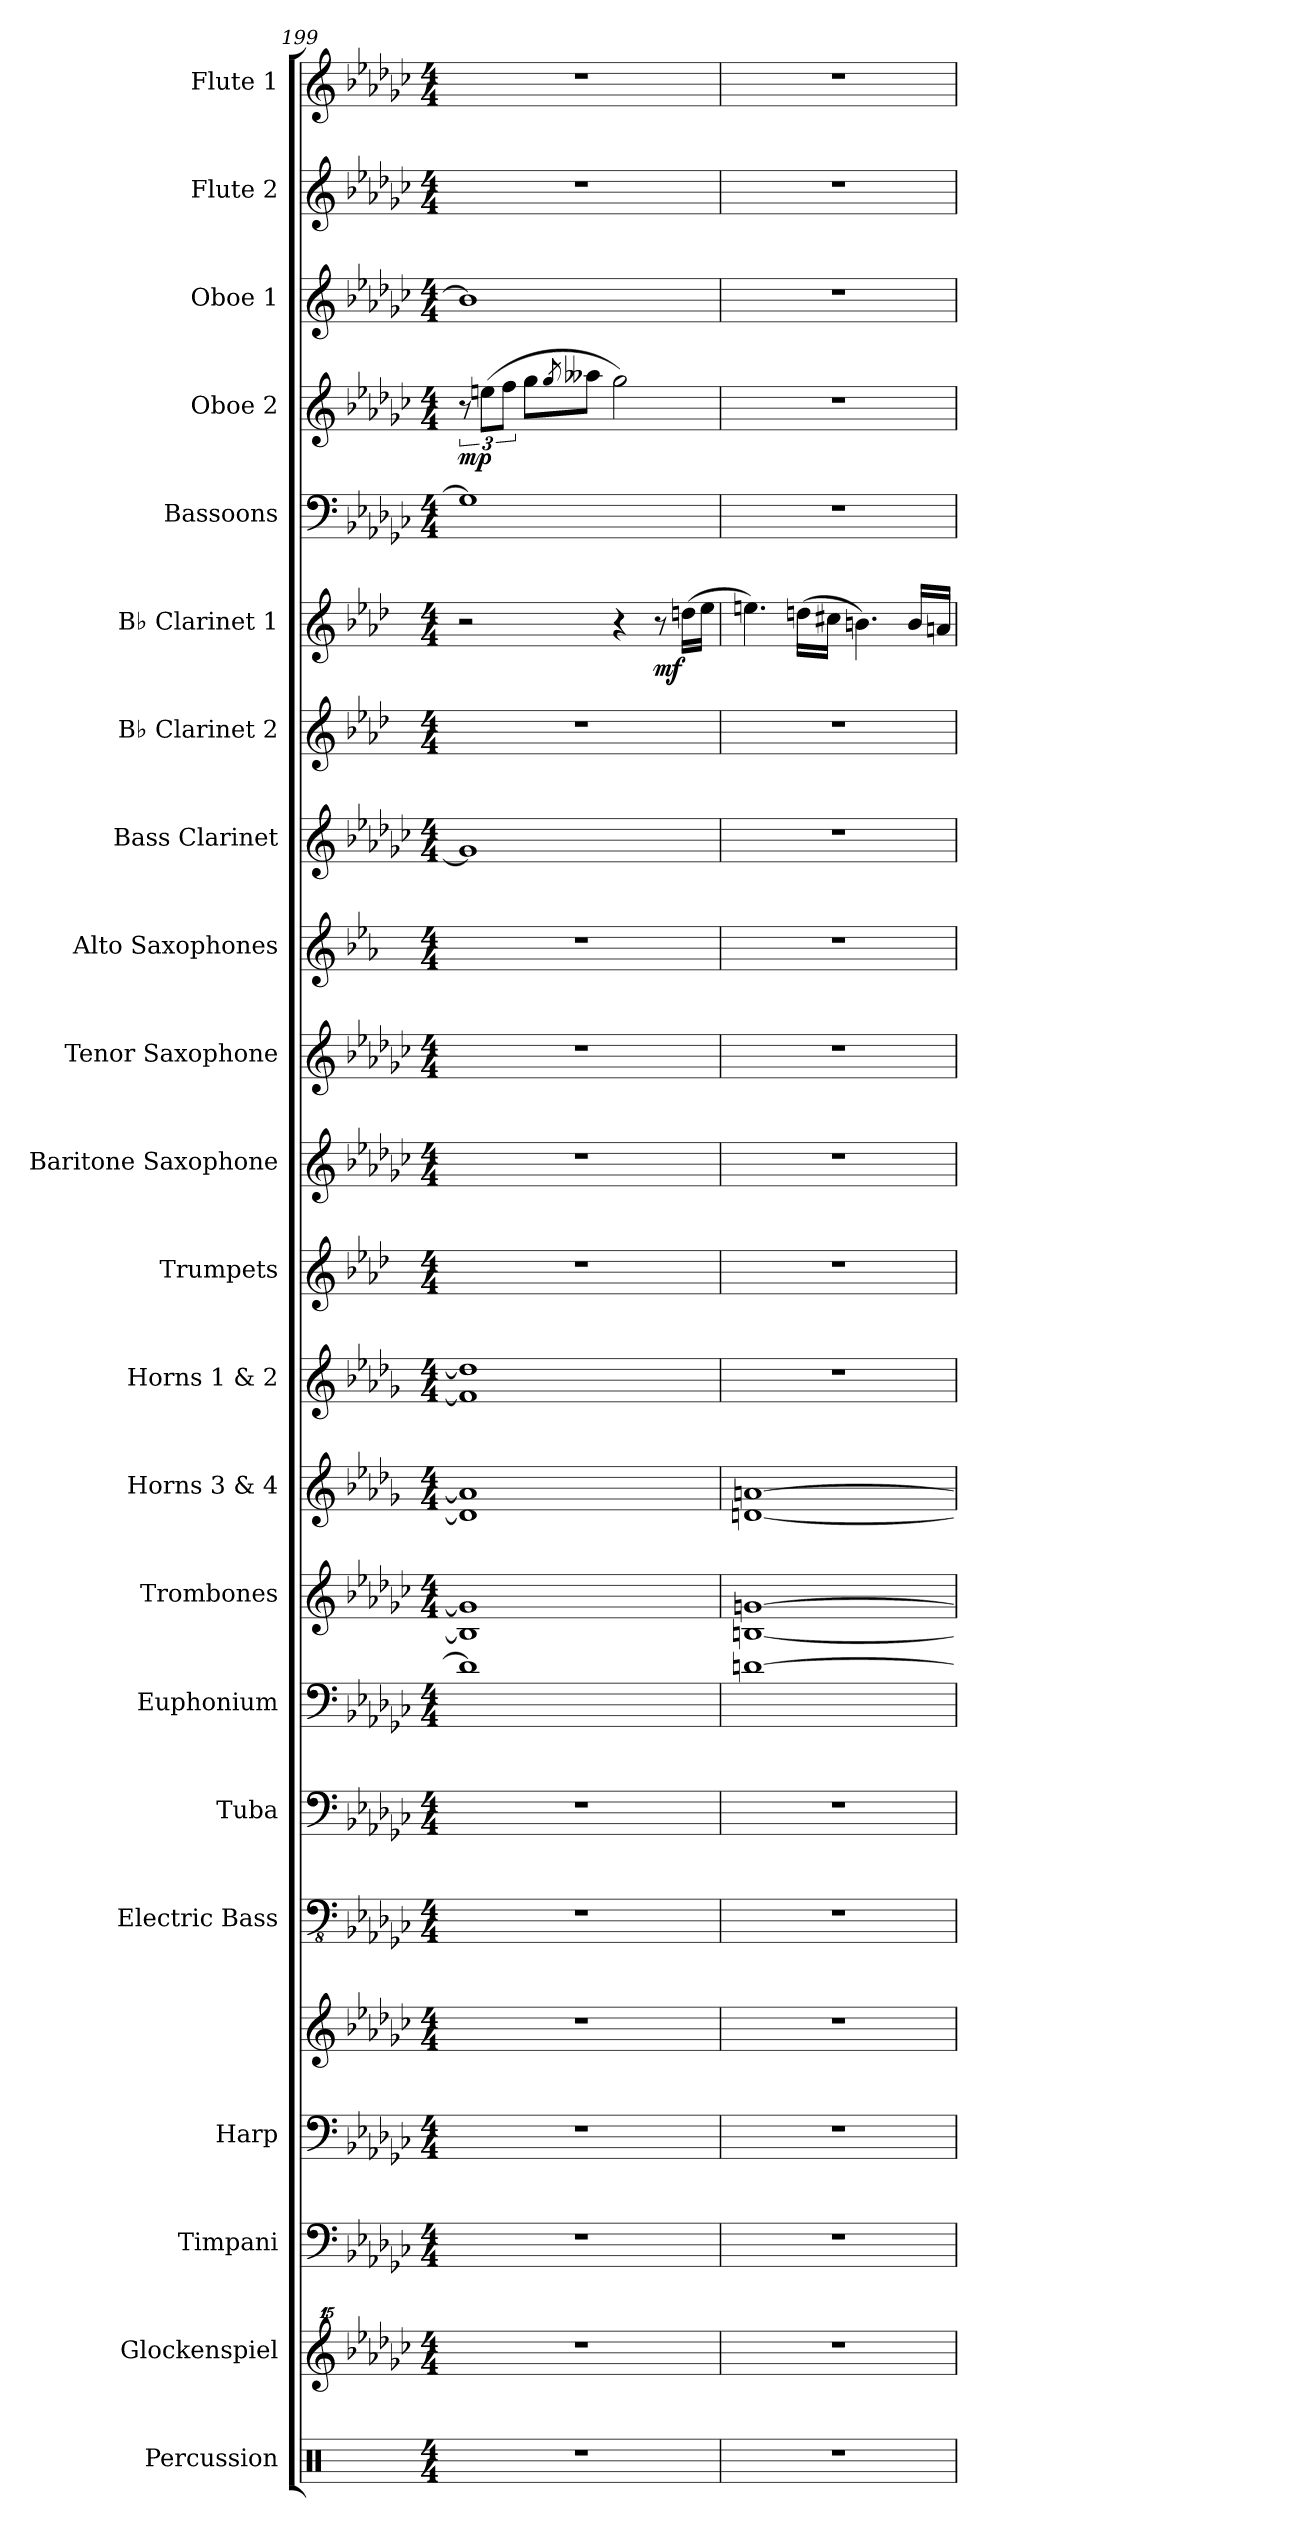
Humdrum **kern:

**kern	**kern	**kern	**kern	**kern	**kern	**kern	**kern	**kern	**kern	**kern	**kern	**kern	**kern	**kern	**kern	**kern	**kern	**dynam	**kern	**kern	**dynam	**kern	**kern	**kern
*part22	*part21	*part20	*part19	*part19	*part18	*part17	*part16	*part15	*part14	*part13	*part12	*part11	*part10	*part9	*part8	*part7	*part6	*part6	*part5	*part4	*part4	*part3	*part2	*part1
*staff23	*staff22	*staff21	*staff20	*staff19	*staff18	*staff17	*staff16	*staff15	*staff14	*staff13	*staff12	*staff11	*staff10	*staff9	*staff8	*staff7	*staff6	*staff6	*staff5	*staff4	*staff4	*staff3	*staff2	*staff1
*I"Percussion	*I"Glockenspiel	*I"Timpani	*I"Harp	*	*I"Electric Bass	*I"Tuba	*I"Euphonium	*I"Trombones	*I"Horns 3 &amp; 4	*I"Horns 1 &amp; 2	*I"Trumpets	*I"Baritone Saxophone	*I"Tenor Saxophone	*I"Alto Saxophones	*I"Bass Clarinet	*I"B♭ Clarinet 2	*I"B♭ Clarinet 1	*	*I"Bassoons	*I"Oboe 2	*	*I"Oboe 1	*I"Flute 2	*I"Flute 1
*I'Perc.	*I'Glk.	*I'Timp.	*I'Hrp.	*	*I'El. B.	*I'Tba.	*I'Euph.	*I'Tbns.	*I'Hns. 3/4	*I'Hns. 1/2	*I'Tpts.	*I'Bar. Sax.	*I'T. Sax.	*I'A. Saxes.	*I'B. Cl.	*I'B♭ Cl. 2	*I'B♭ Cl. 1	*	*I'Bsns.	*I'Ob. 2	*	*I'Ob. 1	*I'Fl. 2	*I'Fl. 1
*clefX	*clefG^^2	*clefF4	*clefF4	*clefG2	*clefFv4	*clefF4	*clefF4	*clefG2	*clefG2	*clefG2	*clefG2	*clefG2	*clefG2	*clefG2	*clefG2	*clefG2	*clefG2	*	*clefF4	*clefG2	*	*clefG2	*clefG2	*clefG2
*	*	*	*	*	*	*	*	*	*ITrd4c7	*ITrd4c7	*ITrd1c2	*ITrd12c21	*ITrd8c14	*ITrd5c9	*ITrd8c14	*ITrd1c2	*ITrd1c2	*	*	*	*	*	*	*
*k[]	*k[b-e-a-d-g-c-]	*k[b-e-a-d-g-c-]	*k[b-e-a-d-g-c-]	*k[b-e-a-d-g-c-]	*k[b-e-a-d-g-c-]	*k[b-e-a-d-g-c-]	*k[b-e-a-d-g-c-]	*k[b-e-a-d-g-c-]	*k[b-e-a-d-g-c-]	*k[b-e-a-d-g-c-]	*k[b-e-a-d-g-c-]	*k[b-e-a-d-g-c-]	*k[b-e-a-d-g-c-]	*k[b-e-a-d-g-c-]	*k[b-e-a-d-g-c-]	*k[b-e-a-d-g-c-]	*k[b-e-a-d-g-c-]	*	*k[b-e-a-d-g-c-]	*k[b-e-a-d-g-c-]	*	*k[b-e-a-d-g-c-]	*k[b-e-a-d-g-c-]	*k[b-e-a-d-g-c-]
*M4/4	*M4/4	*M4/4	*M4/4	*M4/4	*M4/4	*M4/4	*M4/4	*M4/4	*M4/4	*M4/4	*M4/4	*M4/4	*M4/4	*M4/4	*M4/4	*M4/4	*M4/4	*	*M4/4	*M4/4	*	*M4/4	*M4/4	*M4/4
=199	=199	=199	=199	=199	=199	=199	=199	=199	=199	=199	=199	=199	=199	=199	=199	=199	=199	=199	=199	=199	=199	=199	=199	=199
!	!	!	!	!	!	!	!	!	!	!	!	!	!	!	!	!	!	!	!	!	!LO:DY:b	!	!	!
1r	1r	1r	1r	1r	1r	1r	1d-]	1B-] 1g-]	1G-] 1d-]	1B-] 1g-]	1r	1r	1r	1r	1G-]	1r	2r	.	1G-]	12r	mp	1b-]	1r	1r
.	.	.	.	.	.	.	.	.	.	.	.	.	.	.	.	.	.	.	.	(12een\L	.	.	.	.
.	.	.	.	.	.	.	.	.	.	.	.	.	.	.	.	.	.	.	.	12ff\J	.	.	.	.
.	.	.	.	.	.	.	.	.	.	.	.	.	.	.	.	.	.	.	.	8gg-\L	.	.	.	.
.	.	.	.	.	.	.	.	.	.	.	.	.	.	.	.	.	.	.	.	8qgg-/	.	.	.	.
.	.	.	.	.	.	.	.	.	.	.	.	.	.	.	.	.	.	.	.	8aa--X\J	.	.	.	.
.	.	.	.	.	.	.	.	.	.	.	.	.	.	.	.	.	4r	.	.	2gg-\)	.	.	.	.
!	!	!	!	!	!	!	!	!	!	!	!	!	!	!	!	!	!	!LO:DY:b	!	!	!	!	!	!
.	.	.	.	.	.	.	.	.	.	.	.	.	.	.	.	.	8r	mf	.	.	.	.	.	.
.	.	.	.	.	.	.	.	.	.	.	.	.	.	.	.	.	(16ccn\LL	.	.	.	.	.	.	.
.	.	.	.	.	.	.	.	.	.	.	.	.	.	.	.	.	16dd-\JJ	.	.	.	.	.	.	.
!!LO:PB:g=z
=200	=200	=200	=200	=200	=200	=200	=200	=200	=200	=200	=200	=200	=200	=200	=200	=200	=200	=200	=200	=200	=200	=200	=200	=200
1r	1r	1r	1r	1r	1r	1r	[1dn	[1Bn [1gn	[1Gn [1dn	1r	1r	1r	1r	1r	1r	1r	4.ddn\)	.	1r	1r	.	1r	1r	1r
.	.	.	.	.	.	.	.	.	.	.	.	.	.	.	.	.	(16ccn\LL	.	.	.	.	.	.	.
.	.	.	.	.	.	.	.	.	.	.	.	.	.	.	.	.	16bn\JJ	.	.	.	.	.	.	.
.	.	.	.	.	.	.	.	.	.	.	.	.	.	.	.	.	4.an\)	.	.	.	.	.	.	.
.	.	.	.	.	.	.	.	.	.	.	.	.	.	.	.	.	16a/LL	.	.	.	.	.	.	.
.	.	.	.	.	.	.	.	.	.	.	.	.	.	.	.	.	16gn/JJ	.	.	.	.	.	.	.
=	=	=	=	=	=	=	=	=	=	=	=	=	=	=	=	=	=	=	=	=	=	=	=	=
*-	*-	*-	*-	*-	*-	*-	*-	*-	*-	*-	*-	*-	*-	*-	*-	*-	*-	*-	*-	*-	*-	*-	*-	*-
